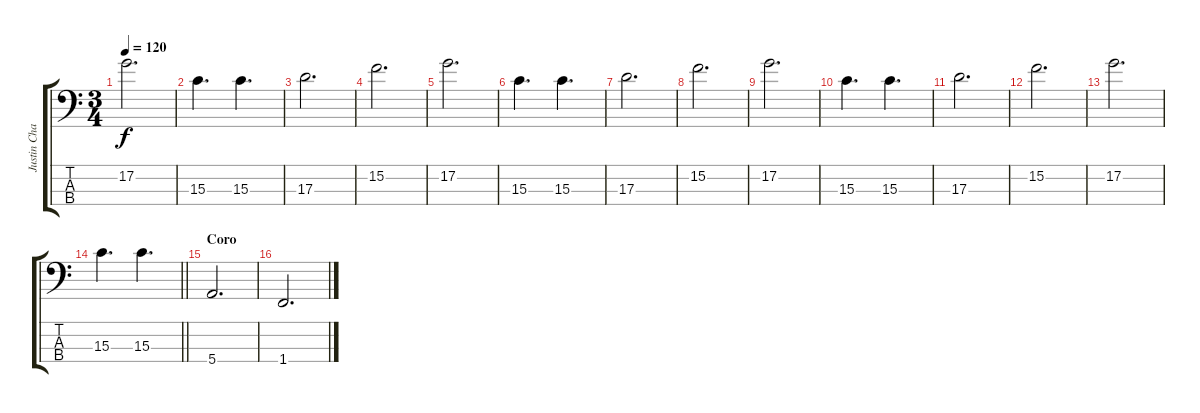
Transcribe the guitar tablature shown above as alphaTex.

\track ("Justin Chandellor" "Justin Cha") {instrument electricbasspick}
\staff {score tabs}
\tuning (G2 D2 A1 E1) {hide}
\ts (3 4)
\tempo 120
\clef f4
\ks c
17.2.2{d dy f} |
15.3.4{d} 15.3.4{d} |
17.3.2{d} |
15.2.2{d} |
17.2.2{d} |
15.3.4{d} 15.3.4{d} |
17.3.2{d} |
15.2.2{d} |
17.2.2{d} |
15.3.4{d} 15.3.4{d} |
17.3.2{d} |
15.2.2{d} |
17.2.2{d} |
\barLineRight lightlight
15.3.4{d} 15.3.4{d} |
\section ("" "Coro")
5.4.2{d} |
1.4.2{d}
